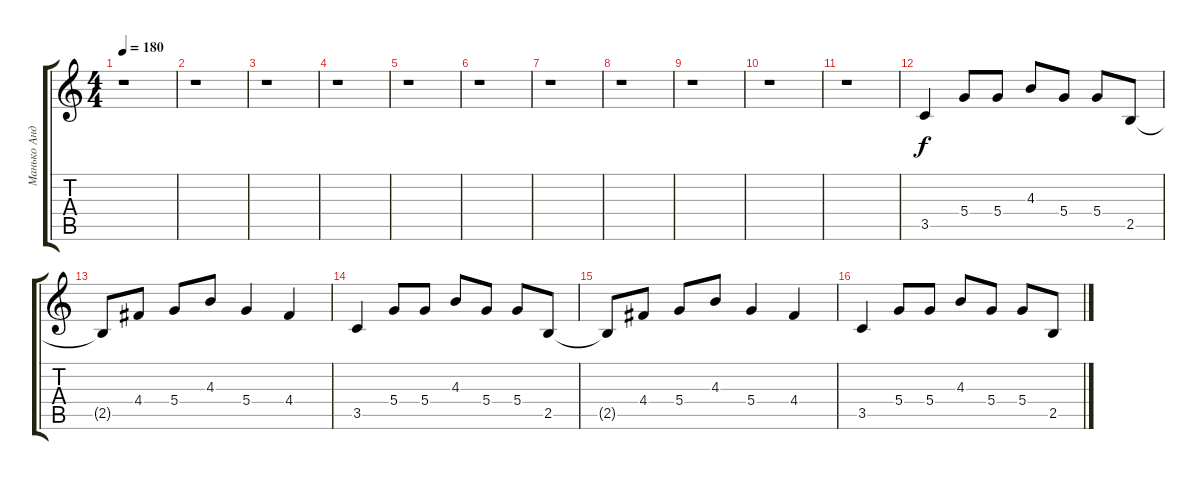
\track ("Манько Андрей" "Манько Анд") {instrument electricguitarclean}
\staff {score tabs}
\tuning (E4 B3 G3 D3 A2 E2) {hide}
\ts (4 4)
\tempo 180
\clef g2
\ks c
r.1{dy f} |
r.1 |
r.1 |
r.1 |
r.1 |
r.1 |
r.1 |
r.1 |
r.1 |
r.1 |
r.1 |
3.5.4 5.4.8 5.4.8 4.3.8 5.4.8 5.4.8 2.5.8 |
2.5{t}.8 4.4.8 5.4.8 4.3.8 5.4.4 4.4.4 |
3.5.4 5.4.8 5.4.8 4.3.8 5.4.8 5.4.8 2.5.8 |
2.5{t}.8 4.4.8 5.4.8 4.3.8 5.4.4 4.4.4 |
3.5.4 5.4.8 5.4.8 4.3.8 5.4.8 5.4.8 2.5.8
